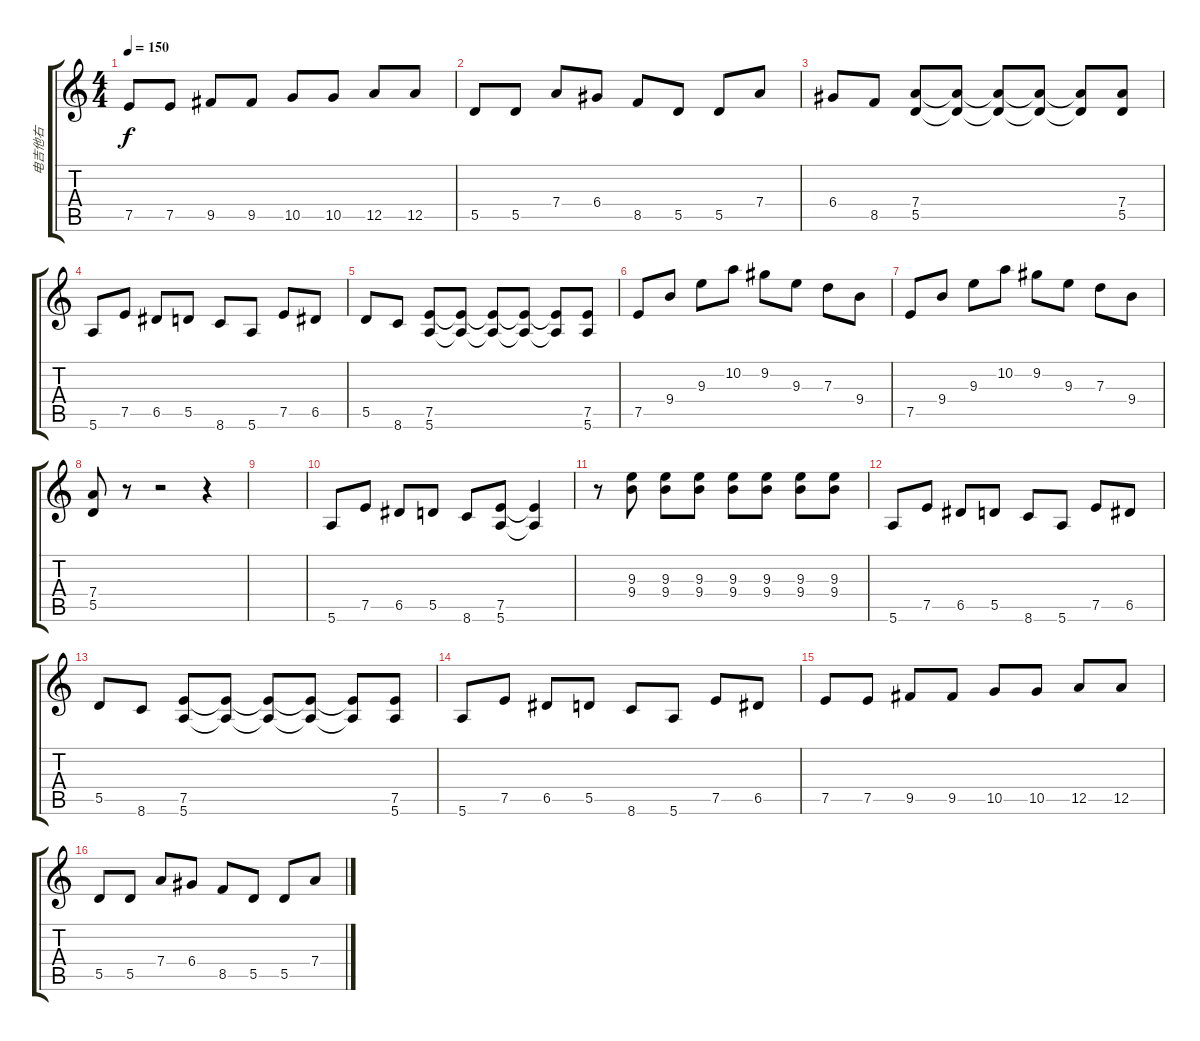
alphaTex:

\track ("电吉他右" "电吉他右") {instrument overdrivenguitar}
\staff {score tabs}
\tuning (E4 B3 G3 D3 A2 E2) {hide}
\ts (4 4)
\tempo 150
\clef g2
\ks c
7.5.8{dy f} 7.5.8 9.5.8 9.5.8 10.5.8 10.5.8 12.5.8 12.5.8 |
5.5.8 5.5.8 7.4.8 6.4.8 8.5.8 5.5.8 5.5.8 7.4.8 |
6.4.8 8.5.8 (7.4 5.5).8 (7.4{t} 5.5{t}).8 (7.4{t} 5.5{t}).8 (7.4{t} 5.5{t}).8 (7.4{t} 5.5{t}).8 (7.4 5.5).8 |
5.6.8 7.5.8 6.5.8 5.5.8 8.6.8 5.6.8 7.5.8 6.5.8 |
5.5.8 8.6.8 (7.5 5.6).8 (7.5{t} 5.6{t}).8 (7.5{t} 5.6{t}).8 (7.5{t} 5.6{t}).8 (7.5{t} 5.6{t}).8 (7.5 5.6).8 |
7.5.8 9.4.8 9.3.8 10.2.8 9.2.8 9.3.8 7.3.8 9.4.8 |
7.5.8 9.4.8 9.3.8 10.2.8 9.2.8 9.3.8 7.3.8 9.4.8 |
(7.4 5.5).8 r.8 r.2 r.4 |
|
5.6.8 7.5.8 6.5.8 5.5.8 8.6.8 (7.5 5.6).8 (7.5{t} 5.6{t}).4 |
r.8 (9.3 9.4).8 (9.3 9.4).8 (9.3 9.4).8 (9.3 9.4).8 (9.3 9.4).8 (9.3 9.4).8 (9.3 9.4).8 |
5.6.8 7.5.8 6.5.8 5.5.8 8.6.8 5.6.8 7.5.8 6.5.8 |
5.5.8 8.6.8 (7.5 5.6).8 (7.5{t} 5.6{t}).8 (7.5{t} 5.6{t}).8 (7.5{t} 5.6{t}).8 (7.5{t} 5.6{t}).8 (7.5 5.6).8 |
5.6.8 7.5.8 6.5.8 5.5.8 8.6.8 5.6.8 7.5.8 6.5.8 |
7.5.8 7.5.8 9.5.8 9.5.8 10.5.8 10.5.8 12.5.8 12.5.8 |
5.5.8 5.5.8 7.4.8 6.4.8 8.5.8 5.5.8 5.5.8 7.4.8
